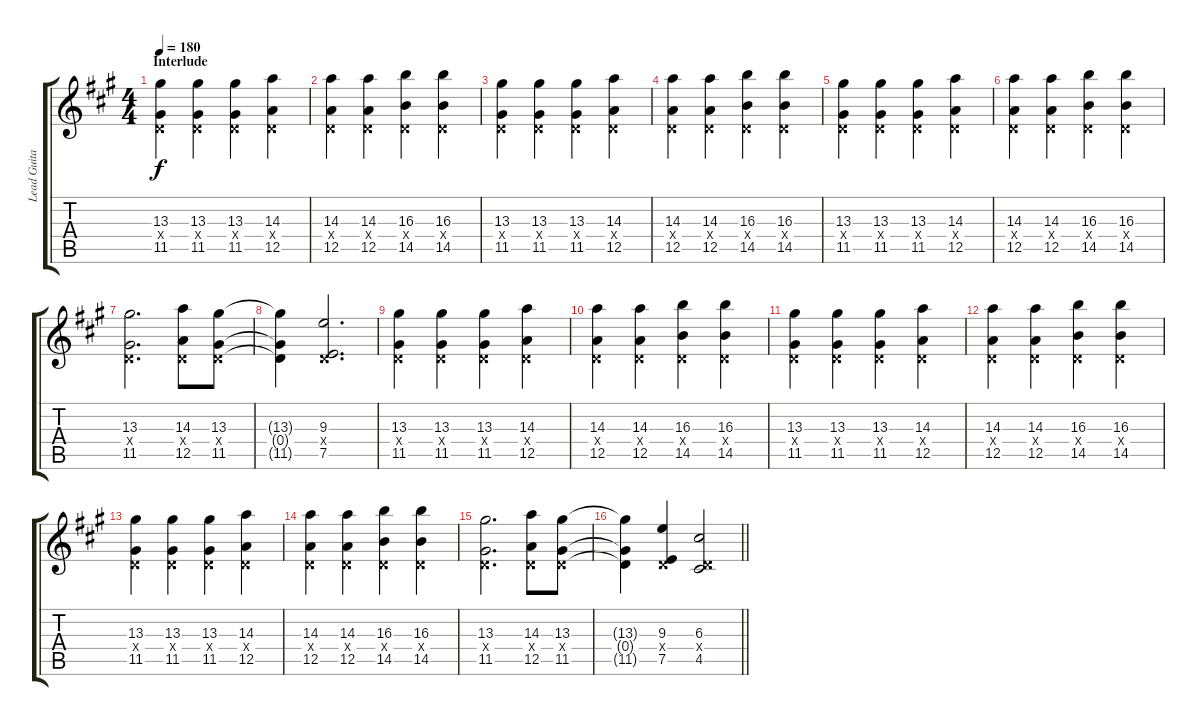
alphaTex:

\track ("Lead Guitar (Adam Gontier)" "Lead Guita") {instrument distortionguitar}
\staff {score tabs}
\tuning (E4 B3 G3 D3 A2 D2) {hide}
\ts (4 4)
\section ("" "Interlude")
\tempo 180
\clef g2
\ks f#minor
(13.3 0.4{x} 11.5).4{dy f volume 14} (13.3 0.4{x} 11.5).4 (13.3 0.4{x} 11.5).4 (14.3 0.4{x} 12.5).4 |
(14.3 0.4{x} 12.5).4 (14.3 0.4{x} 12.5).4 (16.3 0.4{x} 14.5).4 (16.3 0.4{x} 14.5).4 |
(13.3 0.4{x} 11.5).4 (13.3 0.4{x} 11.5).4 (13.3 0.4{x} 11.5).4 (14.3 0.4{x} 12.5).4 |
(14.3 0.4{x} 12.5).4 (14.3 0.4{x} 12.5).4 (16.3 0.4{x} 14.5).4 (16.3 0.4{x} 14.5).4 |
(13.3 0.4{x} 11.5).4 (13.3 0.4{x} 11.5).4 (13.3 0.4{x} 11.5).4 (14.3 0.4{x} 12.5).4 |
(14.3 0.4{x} 12.5).4 (14.3 0.4{x} 12.5).4 (16.3 0.4{x} 14.5).4 (16.3 0.4{x} 14.5).4 |
(13.3 0.4{x} 11.5).2{d} (14.3 0.4{x} 12.5).8 (13.3 0.4{x} 11.5).8 |
(13.3{t} 0.4{t} 11.5{t}).4 (9.3 0.4{x} 7.5).2{d} |
(13.3 0.4{x} 11.5).4 (13.3 0.4{x} 11.5).4 (13.3 0.4{x} 11.5).4 (14.3 0.4{x} 12.5).4 |
(14.3 0.4{x} 12.5).4 (14.3 0.4{x} 12.5).4 (16.3 0.4{x} 14.5).4 (16.3 0.4{x} 14.5).4 |
(13.3 0.4{x} 11.5).4 (13.3 0.4{x} 11.5).4 (13.3 0.4{x} 11.5).4 (14.3 0.4{x} 12.5).4 |
(14.3 0.4{x} 12.5).4 (14.3 0.4{x} 12.5).4 (16.3 0.4{x} 14.5).4 (16.3 0.4{x} 14.5).4 |
(13.3 0.4{x} 11.5).4 (13.3 0.4{x} 11.5).4 (13.3 0.4{x} 11.5).4 (14.3 0.4{x} 12.5).4 |
(14.3 0.4{x} 12.5).4 (14.3 0.4{x} 12.5).4 (16.3 0.4{x} 14.5).4 (16.3 0.4{x} 14.5).4 |
(13.3 0.4{x} 11.5).2{d} (14.3 0.4{x} 12.5).8 (13.3 0.4{x} 11.5).8 |
\barLineRight lightlight
(13.3{t} 0.4{t} 11.5{t}).4 (9.3 0.4{x} 7.5).4 (6.3 0.4{x} 4.5).2
